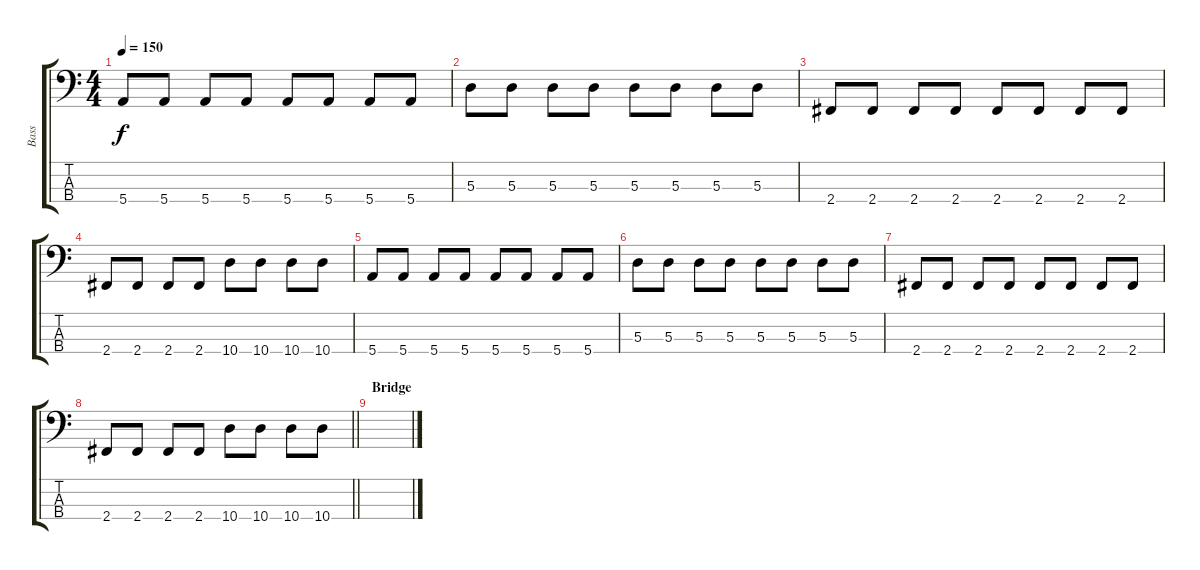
\track ("Bass" "Bass") {instrument electricbasspick}
\staff {score tabs}
\tuning (G2 D2 A1 E1) {hide}
\ts (4 4)
\tempo 150
\clef f4
\ks c
5.4.8{dy f} 5.4.8 5.4.8 5.4.8 5.4.8 5.4.8 5.4.8 5.4.8 |
5.3.8 5.3.8 5.3.8 5.3.8 5.3.8 5.3.8 5.3.8 5.3.8 |
2.4.8 2.4.8 2.4.8 2.4.8 2.4.8 2.4.8 2.4.8 2.4.8 |
2.4.8 2.4.8 2.4.8 2.4.8 10.4.8 10.4.8 10.4.8 10.4.8 |
5.4.8 5.4.8 5.4.8 5.4.8 5.4.8 5.4.8 5.4.8 5.4.8 |
5.3.8 5.3.8 5.3.8 5.3.8 5.3.8 5.3.8 5.3.8 5.3.8 |
2.4.8 2.4.8 2.4.8 2.4.8 2.4.8 2.4.8 2.4.8 2.4.8 |
\barLineRight lightlight
2.4.8 2.4.8 2.4.8 2.4.8 10.4.8 10.4.8 10.4.8 10.4.8 |
\section ("" "Bridge")
